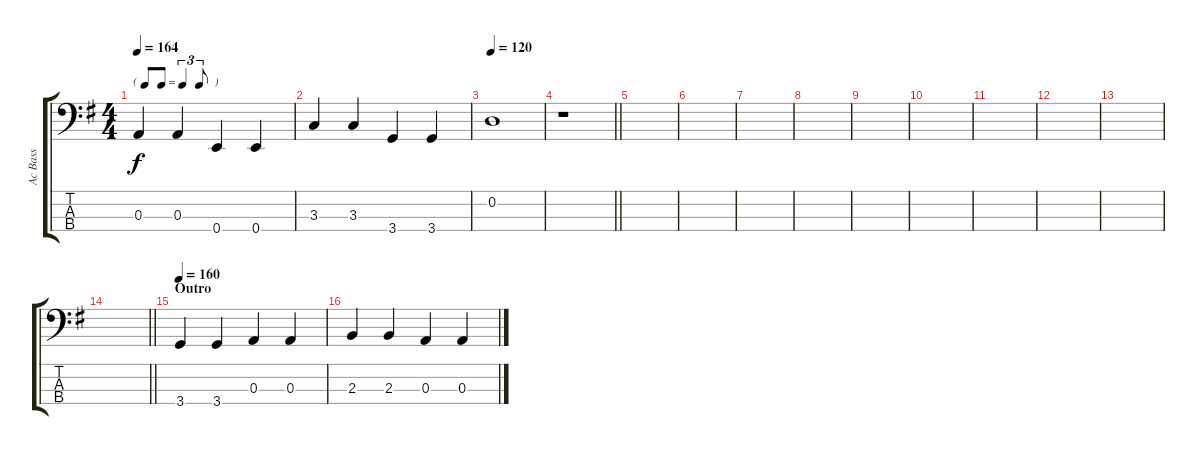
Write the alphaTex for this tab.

\track ("Ac Bass" "Ac Bass") {instrument acousticbass}
\staff {score tabs}
\tuning (G2 D2 A1 E1) {hide}
\ts (4 4)
\tf triplet8th
\tempo 164
\clef f4
\ks g
0.3.4{dy f} 0.3.4 0.4.4 0.4.4 |
3.3.4 3.3.4 3.4.4 3.4.4 |
\tempo 120
0.2.1 |
\barLineRight lightlight
r.1 |
|
|
|
|
|
|
|
|
|
\barLineRight lightlight
|
\section ("" "Outro")
\tempo 160
3.4.4 3.4.4 0.3.4 0.3.4 |
2.3.4 2.3.4 0.3.4 0.3.4
